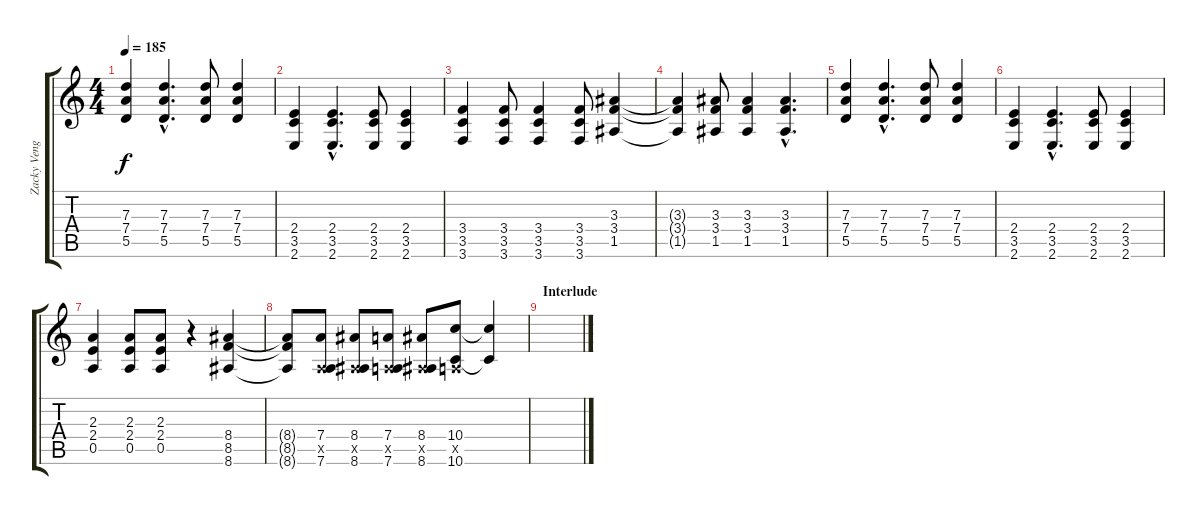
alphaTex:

\track ("Zacky Vengeance II" "Zacky Veng") {instrument distortionguitar}
\staff {score tabs}
\tuning (E4 B3 G3 D3 A2 D2) {hide}
\ts (4 4)
\tempo 185
\clef g2
\ks c
(7.3 7.4 5.5).4{dy f} (7.3{hac} 7.4{hac} 5.5{hac}).4{d} (7.3 7.4 5.5).8 (7.3 7.4 5.5).4 |
(2.4 3.5 2.6).4 (2.4{hac} 3.5{hac} 2.6{hac}).4{d} (2.4 3.5 2.6).8 (2.4 3.5 2.6).4 |
(3.4 3.5 3.6).4 (3.4 3.5 3.6).8 (3.4 3.5 3.6).4 (3.4 3.5 3.6).8 (3.3 3.4 1.5).4 |
(3.3{t} 3.4{t} 1.5{t}).4 (3.3 3.4 1.5).8 (3.3 3.4 1.5).4 (3.3{hac} 3.4{hac} 1.5{hac}).4{d} |
(7.3 7.4 5.5).4 (7.3{hac} 7.4{hac} 5.5{hac}).4{d} (7.3 7.4 5.5).8 (7.3 7.4 5.5).4 |
(2.4 3.5 2.6).4 (2.4{hac} 3.5{hac} 2.6{hac}).4{d} (2.4 3.5 2.6).8 (2.4 3.5 2.6).4 |
(2.3 2.4 0.5).4 (2.3 2.4 0.5).8 (2.3 2.4 0.5).8 r.4 (8.4 8.5 8.6).4 |
(8.4{t} 8.5{t} 8.6{t}).8 (7.4 0.5{x} 7.6).8 (8.4 0.5{x} 8.6).8 (7.4 0.5{x} 7.6).8 (8.4 0.5{x} 8.6).8 (10.4 0.5{x} 10.6).8 (10.4{t} 10.6{t}).4 |
\section ("" "Interlude")
